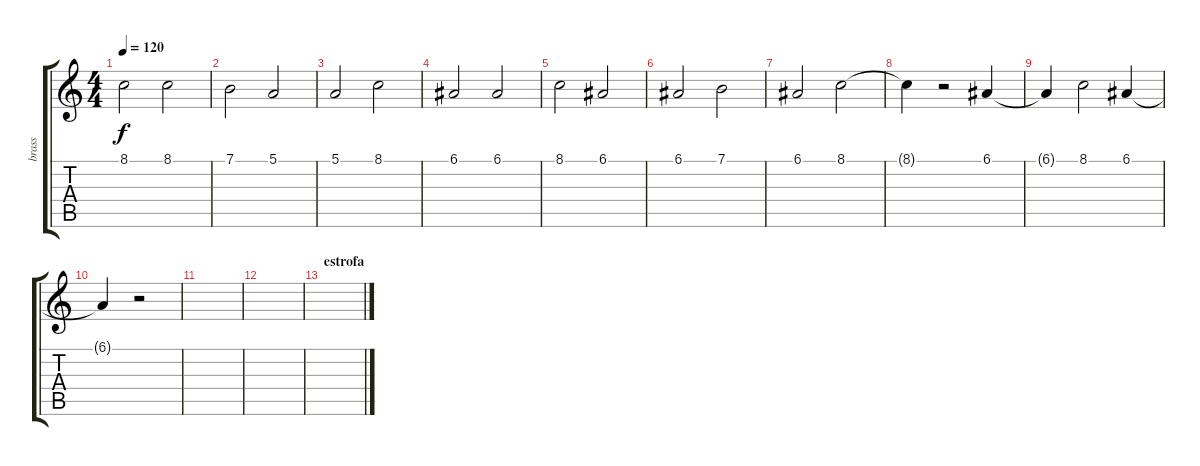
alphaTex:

\track ("brass" "brass") {instrument brasssection}
\staff {score tabs}
\tuning (E4 B3 G3 D3 A2 E2) {hide}
\ts (4 4)
\tempo 120
\clef g2
\ks c
8.1.2{dy f} 8.1.2 |
7.1.2 5.1.2 |
5.1.2 8.1.2 |
6.1.2 6.1.2 |
8.1.2 6.1.2 |
6.1.2 7.1.2 |
6.1.2 8.1.2 |
8.1{t}.4 r.2 6.1.4 |
6.1{t}.4 8.1.2 6.1.4 |
6.1{t}.4 r.2 |
|
|
\section ("" "estrofa")
